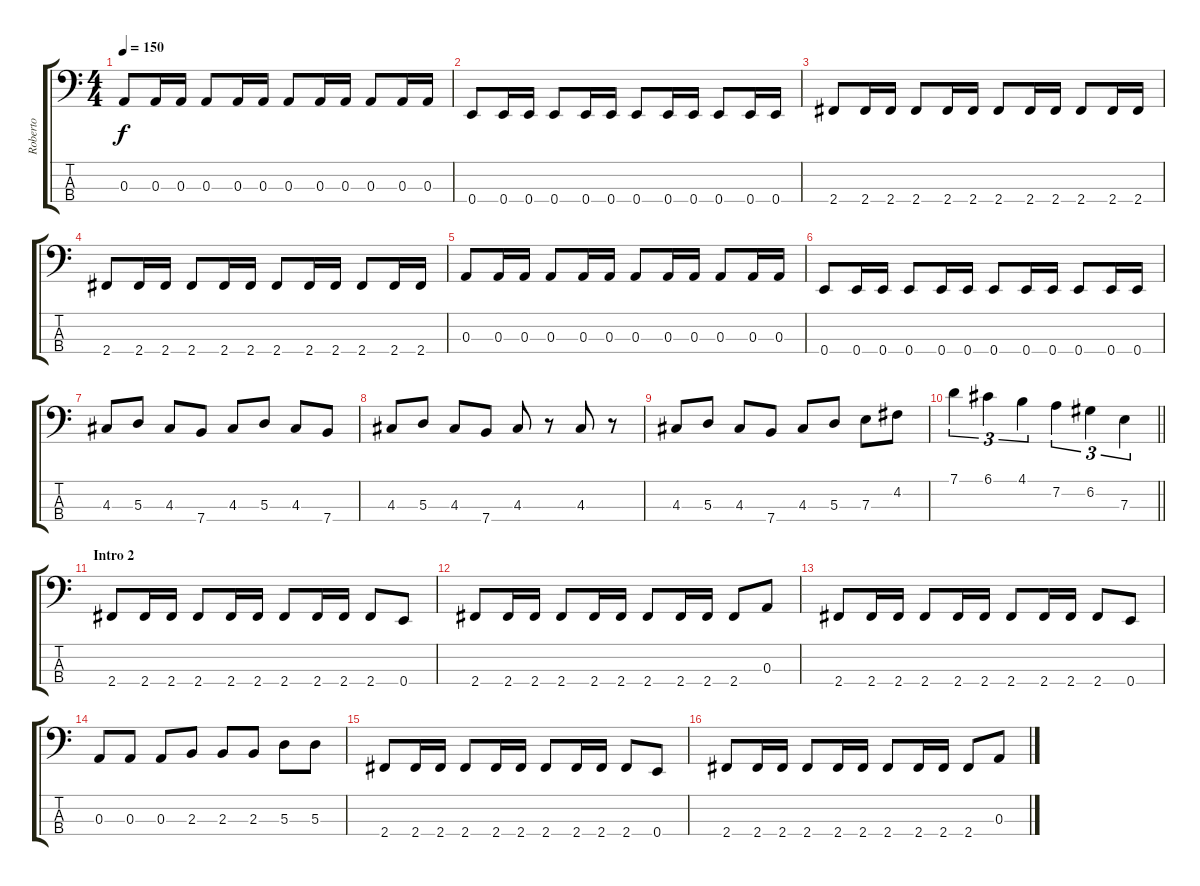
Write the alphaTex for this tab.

\track ("Roberto" "Roberto") {instrument electricbassfinger}
\staff {score tabs}
\tuning (G2 D2 A1 E1) {hide}
\ts (4 4)
\tempo 150
\clef f4
\ks c
0.3.8{dy f} 0.3.16 0.3.16 0.3.8 0.3.16 0.3.16 0.3.8 0.3.16 0.3.16 0.3.8 0.3.16 0.3.16 |
0.4.8 0.4.16 0.4.16 0.4.8 0.4.16 0.4.16 0.4.8 0.4.16 0.4.16 0.4.8 0.4.16 0.4.16 |
2.4.8 2.4.16 2.4.16 2.4.8 2.4.16 2.4.16 2.4.8 2.4.16 2.4.16 2.4.8 2.4.16 2.4.16 |
2.4.8 2.4.16 2.4.16 2.4.8 2.4.16 2.4.16 2.4.8 2.4.16 2.4.16 2.4.8 2.4.16 2.4.16 |
0.3.8 0.3.16 0.3.16 0.3.8 0.3.16 0.3.16 0.3.8 0.3.16 0.3.16 0.3.8 0.3.16 0.3.16 |
0.4.8 0.4.16 0.4.16 0.4.8 0.4.16 0.4.16 0.4.8 0.4.16 0.4.16 0.4.8 0.4.16 0.4.16 |
4.3.8 5.3.8 4.3.8 7.4.8 4.3.8 5.3.8 4.3.8 7.4.8 |
4.3.8 5.3.8 4.3.8 7.4.8 4.3.8 r.8 4.3.8 r.8 |
4.3.8 5.3.8 4.3.8 7.4.8 4.3.8 5.3.8 7.3.8 4.2.8 |
\barLineRight lightlight
7.1.4{tu (3 2)} 6.1.4{tu (3 2)} 4.1.4{tu (3 2)} 7.2.4{tu (3 2)} 6.2.4{tu (3 2)} 7.3.4{tu (3 2)} |
\section ("" "Intro 2")
2.4.8 2.4.16 2.4.16 2.4.8 2.4.16 2.4.16 2.4.8 2.4.16 2.4.16 2.4.8 0.4.8 |
2.4.8 2.4.16 2.4.16 2.4.8 2.4.16 2.4.16 2.4.8 2.4.16 2.4.16 2.4.8 0.3.8 |
2.4.8 2.4.16 2.4.16 2.4.8 2.4.16 2.4.16 2.4.8 2.4.16 2.4.16 2.4.8 0.4.8 |
0.3.8 0.3.8 0.3.8 2.3.8 2.3.8 2.3.8 5.3.8 5.3.8 |
2.4.8 2.4.16 2.4.16 2.4.8 2.4.16 2.4.16 2.4.8 2.4.16 2.4.16 2.4.8 0.4.8 |
2.4.8 2.4.16 2.4.16 2.4.8 2.4.16 2.4.16 2.4.8 2.4.16 2.4.16 2.4.8 0.3.8
